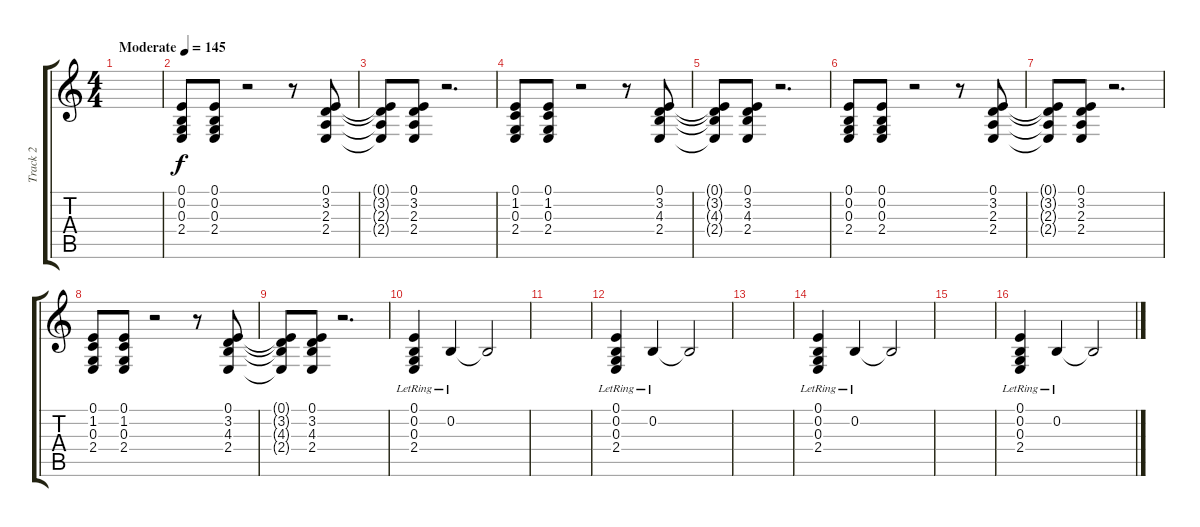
\track ("Track 2" "Track 2") {instrument electricgrandpiano}
\staff {score tabs}
\tuning (E4 B3 G3 D3 A2 E2) {hide}
\ts (4 4)
\tempo (145 "Moderate")
\clef g2
\ks c
|
(0.1 0.2 0.3 2.4).8 (0.1 0.2 0.3 2.4).8 r.2 r.8 (0.1 3.2 2.3 2.4).8 |
(0.1{t} 3.2{t} 2.3{t} 2.4{t}).8 (0.1 3.2 2.3 2.4).8 r.2{d} |
(0.1 1.2 0.3 2.4).8 (0.1 1.2 0.3 2.4).8 r.2 r.8 (0.1 3.2 4.3 2.4).8 |
(0.1{t} 3.2{t} 4.3{t} 2.4{t}).8 (0.1 3.2 4.3 2.4).8 r.2{d} |
(0.1 0.2 0.3 2.4).8 (0.1 0.2 0.3 2.4).8 r.2 r.8 (0.1 3.2 2.3 2.4).8 |
(0.1{t} 3.2{t} 2.3{t} 2.4{t}).8 (0.1 3.2 2.3 2.4).8 r.2{d} |
(0.1 1.2 0.3 2.4).8 (0.1 1.2 0.3 2.4).8 r.2 r.8 (0.1 3.2 4.3 2.4).8 |
(0.1{t} 3.2{t} 4.3{t} 2.4{t}).8 (0.1 3.2 4.3 2.4).8 r.2{d} |
(0.1{lr} 0.2{lr} 0.3{lr} 2.4{lr}).4 0.2{lr}.4 0.2{t}.2 |
|
(0.1{lr} 0.2{lr} 0.3{lr} 2.4{lr}).4 0.2{lr}.4 0.2{t}.2 |
|
(0.1{lr} 0.2{lr} 0.3{lr} 2.4{lr}).4 0.2{lr}.4 0.2{t}.2 |
|
(0.1{lr} 0.2{lr} 0.3{lr} 2.4{lr}).4 0.2{lr}.4 0.2{t}.2
